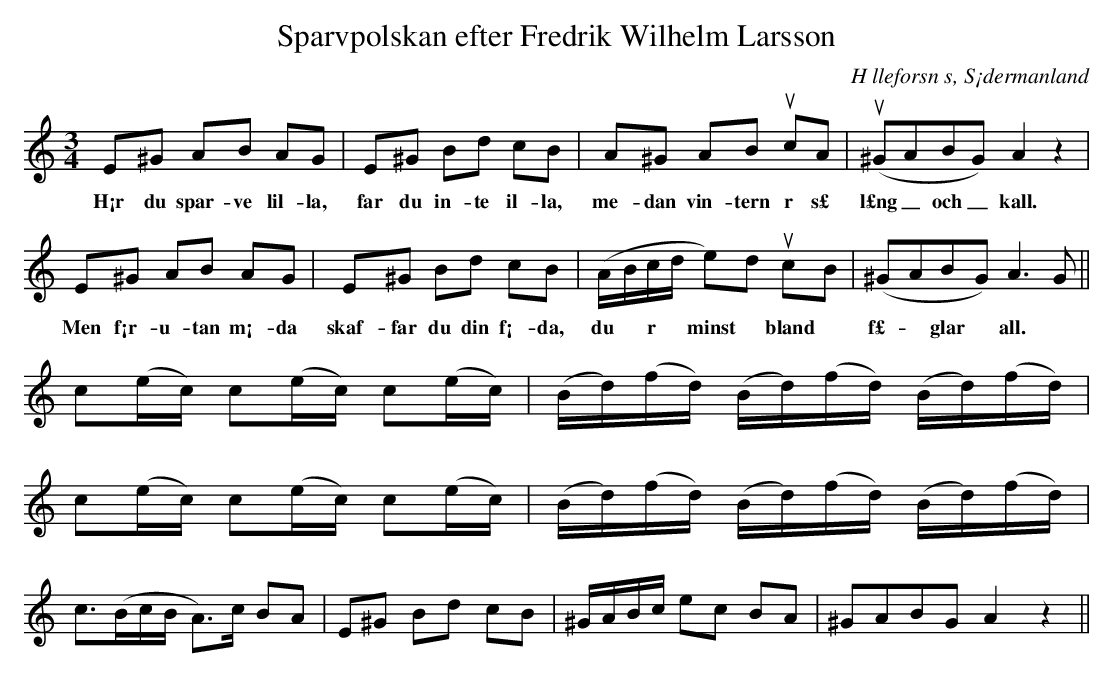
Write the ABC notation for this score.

X:1
T:Sparvpolskan efter Fredrik Wilhelm Larsson
O:H lleforsn s, S¡dermanland
M:3/4
L:1/8
K:Am
E^G AB AG | E^G Bd cB | A^G AB ucA | (u^GABG) A2 z2 |
w: H¡r du spar-ve lil-la, far du in-te il-la, me-dan vin-tern  r s£ l£ng_ och_ kall.
E^G AB AG | E^G Bd cB | (A/B/c/d/ e)d ucB | (^GABG) A2>G2 ||
w: Men f¡r-u-tan m¡-da skaf-far du din f¡-da, du ~  r ~ minst ~ bland ~ f£- ~ glar ~ all.
  c(e/c/) c(e/c/) c(e/c/) | (B/d/)(f/d/) (B/d/)(f/d/) (B/d/)(f/d/) |
  c(e/c/) c(e/c/) c(e/c/) | (B/d/)(f/d/) (B/d/)(f/d/) (B/d/)(f/d/) |
  c3/2(B/c/B/ A>)c BA | E^G Bd cB | ^G/A/B/c/ ec BA | ^GABG A2 z2 ||
